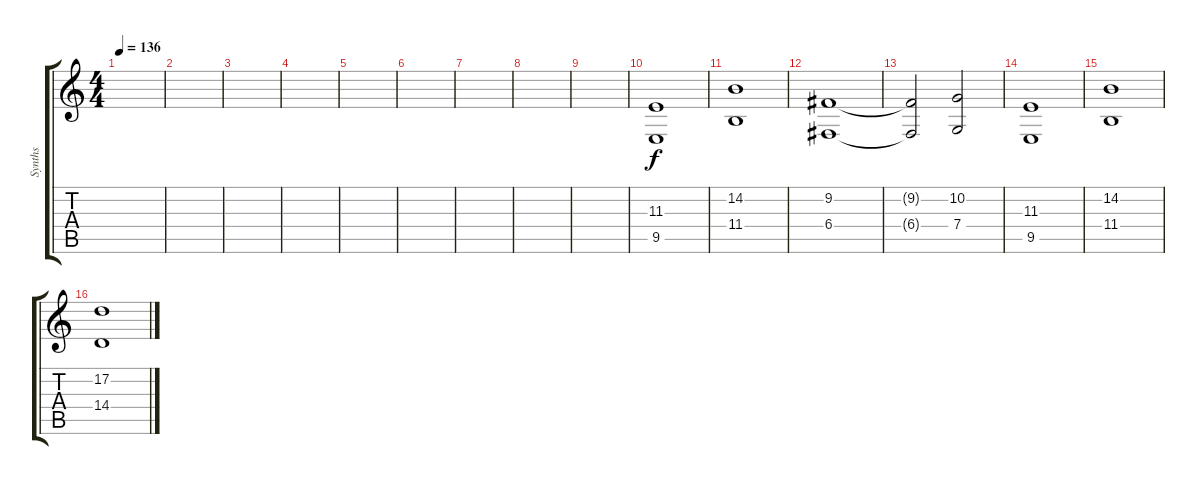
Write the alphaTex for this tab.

\track ("Synths" "Synths") {instrument brasssection}
\staff {score tabs}
\tuning (D4 A3 F3 C3 G2 C2) {hide}
\ts (4 4)
\tempo 136
\clef g2
\ks c
|
|
|
|
|
|
|
|
|
(11.3 9.5).1{dy f volume 16 instrument englishhorn} |
(14.2 11.4).1 |
(9.2 6.4).1 |
(9.2{t} 6.4{t}).2 (10.2 7.4).2 |
(11.3 9.5).1 |
(14.2 11.4).1 |
(17.2 14.4).1
